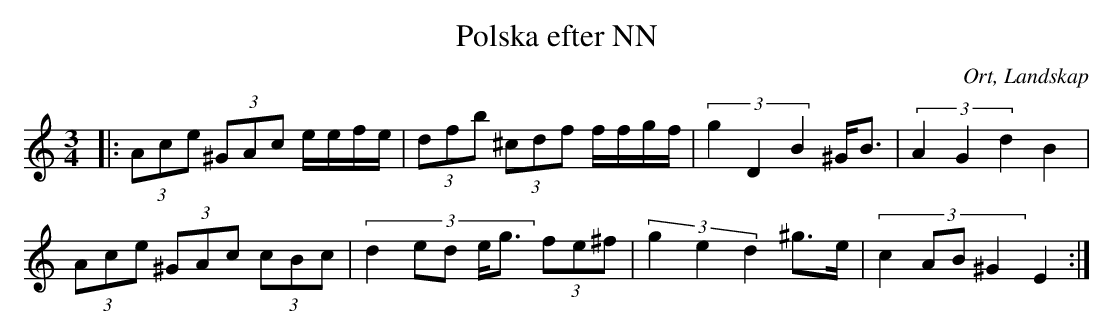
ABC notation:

X:1
T:Polska efter NN
O:Ort, Landskap
M:3/4
L:1/8
K:C
|: (3 Ace (3^GAc e/e/f/e/| (3 dfb (3^cdf f/f/g/f/|(3:2:3 g2 D2 B2 ^G<B|(3:2:3 A2 G2 d2 B2|
(3 Ace (3^GAc (3cBc| (3:2:5 d2 ed e<g (3fe^f|(3:2:3 g2 e2 d2 ^g>e|(3:2:4 c2 AB ^G2 E2:|
